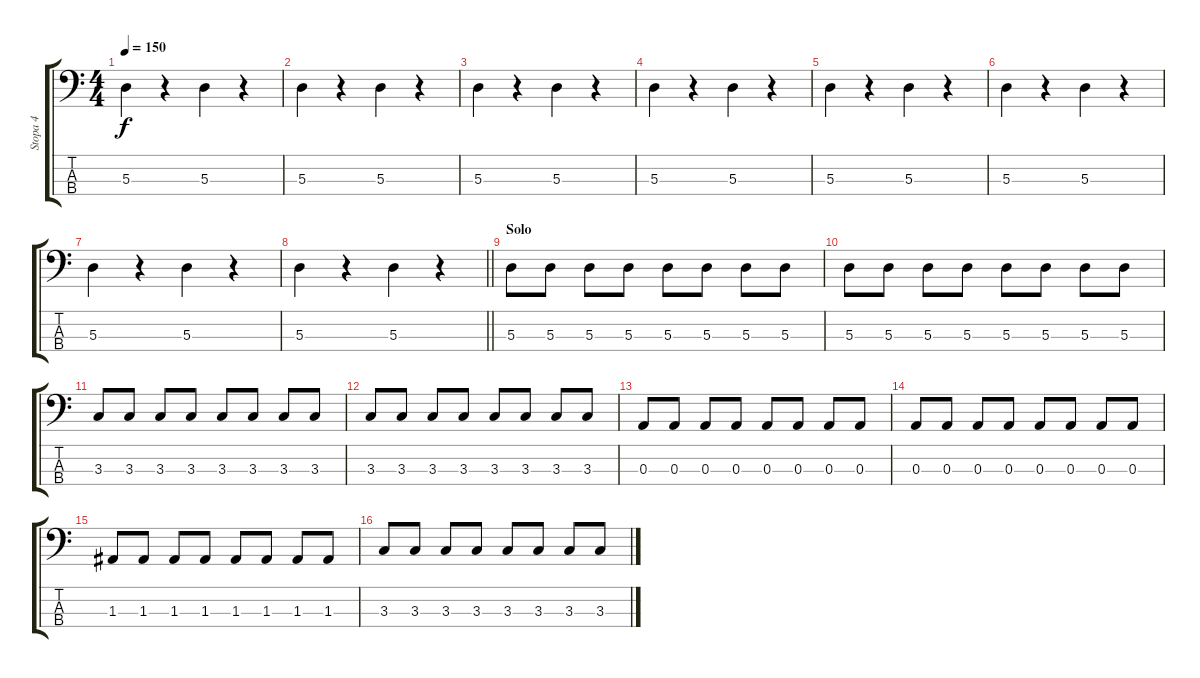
\track ("Stopa 4" "Stopa 4") {instrument electricbassfinger}
\staff {score tabs}
\tuning (G2 D2 A1 E1) {hide}
\ts (4 4)
\tempo 150
\clef f4
\ks c
5.3.4{dy f} r.4 5.3.4 r.4 |
5.3.4 r.4 5.3.4 r.4 |
5.3.4 r.4 5.3.4 r.4 |
5.3.4 r.4 5.3.4 r.4 |
5.3.4 r.4 5.3.4 r.4 |
5.3.4 r.4 5.3.4 r.4 |
5.3.4 r.4 5.3.4 r.4 |
\barLineRight lightlight
5.3.4 r.4 5.3.4 r.4 |
\section ("" "Solo")
5.3.8 5.3.8 5.3.8 5.3.8 5.3.8 5.3.8 5.3.8 5.3.8 |
5.3.8 5.3.8 5.3.8 5.3.8 5.3.8 5.3.8 5.3.8 5.3.8 |
3.3.8 3.3.8 3.3.8 3.3.8 3.3.8 3.3.8 3.3.8 3.3.8 |
3.3.8 3.3.8 3.3.8 3.3.8 3.3.8 3.3.8 3.3.8 3.3.8 |
0.3.8 0.3.8 0.3.8 0.3.8 0.3.8 0.3.8 0.3.8 0.3.8 |
0.3.8 0.3.8 0.3.8 0.3.8 0.3.8 0.3.8 0.3.8 0.3.8 |
1.3.8 1.3.8 1.3.8 1.3.8 1.3.8 1.3.8 1.3.8 1.3.8 |
3.3.8 3.3.8 3.3.8 3.3.8 3.3.8 3.3.8 3.3.8 3.3.8
